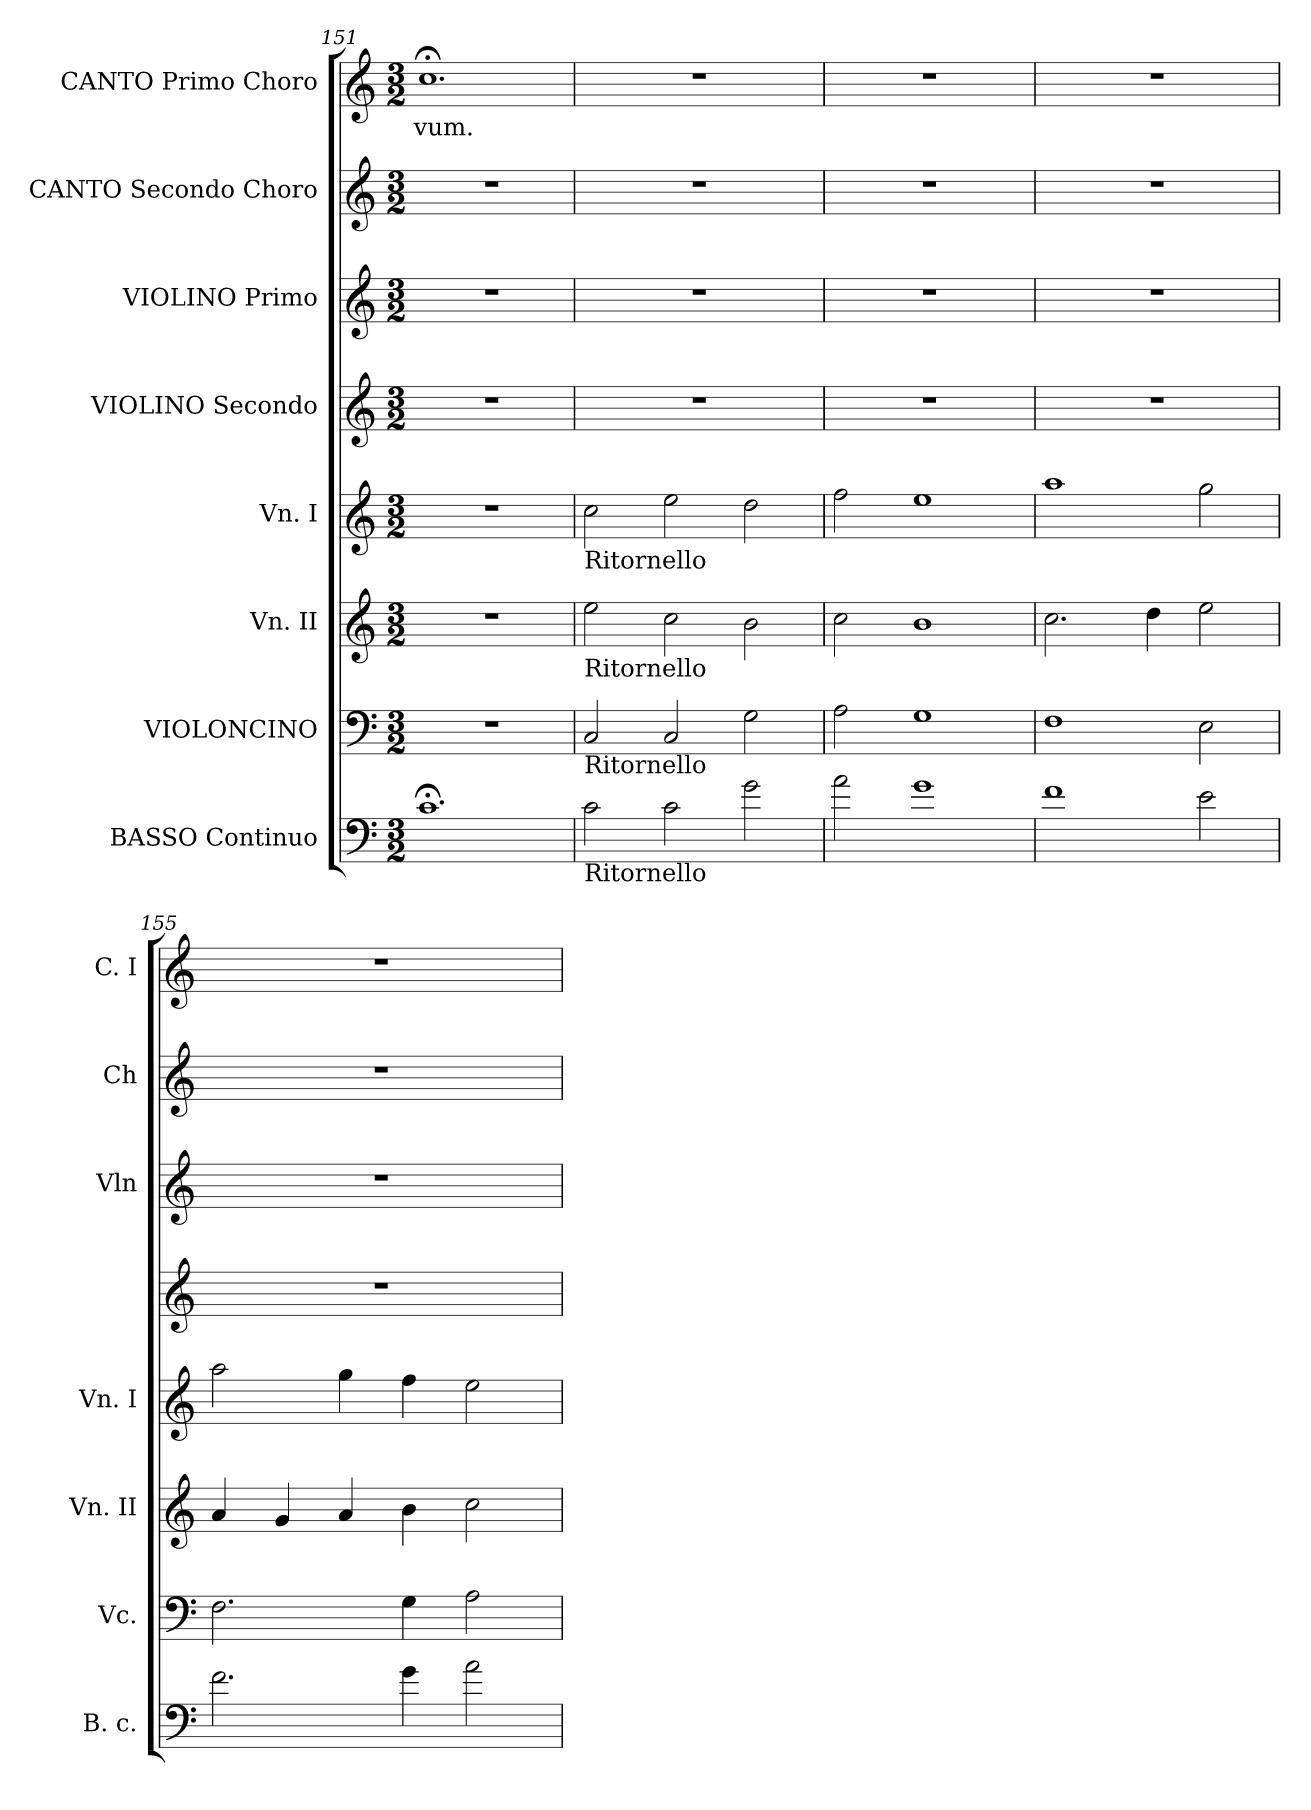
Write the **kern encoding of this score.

**kern	**kern	**kern	**kern	**kern	**kern	**kern	**kern	**text
*part8	*part7	*part6	*part5	*part4	*part3	*part2	*part1	*part1
*staff8	*staff7	*staff6	*staff5	*staff4	*staff3	*staff2	*staff1	*staff1
*I"BASSO Continuo	*I"VIOLONCINO	*I"Vn. II	*I"Vn. I	*I"VIOLINO Secondo	*I"VIOLINO Primo	*I"CANTO Secondo Choro	*I"CANTO Primo Choro	*
*I'B. c.	*I'Vc.	*I'Vn. II	*I'Vn. I	*	*I'Vln	*I'Ch	*I'C. I	*
*clefF4	*clefF4	*clefG2	*clefG2	*clefG2	*clefG2	*clefG2	*clefG2	*
*ITrd7c12	*	*	*	*	*	*	*	*
*k[]	*k[]	*k[]	*k[]	*k[]	*k[]	*k[]	*k[]	*
*C:	*C:	*C:	*C:	*C:	*C:	*C:	*C:	*
*M3/2	*M3/2	*M3/2	*M3/2	*M3/2	*M3/2	*M3/2	*M3/2	*
=151	=151	=151	=151	=151	=151	=151	=151	=151
!	!	!	!	!	!	!	!	!LO:LY:b
1.C;<	1.r	1.r	1.r	1.r	1.r	1.r	1.cc;<	-vum.
!!LO:LB:g=z
=152	=152	=152	=152	=152	=152	=152	=152	=152
!	!	!	!LO:TX:b:t=Ritornello	!	!	!	!	!
!	!	!LO:TX:b:t=Ritornello	!	!	!	!	!	!
!	!LO:TX:b:t=Ritornello	!	!	!	!	!	!	!
!LO:TX:b:t=Ritornello	!	!	!	!	!	!	!	!
2C\	2C/	2ee\	2cc\	1.r	1.r	1.r	1.r	.
2C\	2C/	2cc\	2ee\	.	.	.	.	.
2G\	2G\	2b\	2dd\	.	.	.	.	.
=153	=153	=153	=153	=153	=153	=153	=153	=153
2A\	2A>\	2cc\	2ff\	1.r	1.r	1.r	1.r	.
1G	1G>	1b	1ee	.	.	.	.	.
=154	=154	=154	=154	=154	=154	=154	=154	=154
1F	1F	2.cc\	1aa	1.r	1.r	1.r	1.r	.
.	.	4dd\	.	.	.	.	.	.
2E\	2E\	2ee\	2gg\	.	.	.	.	.
=155	=155	=155	=155	=155	=155	=155	=155	=155
2.F\	2.F\	4a/	2aa\	1.r	1.r	1.r	1.r	.
.	.	4g/	.	.	.	.	.	.
.	.	4a/	4gg\	.	.	.	.	.
4G\	4G\	4b\	4ff\	.	.	.	.	.
2A\	2A\	2cc\	2ee\	.	.	.	.	.
=	=	=	=	=	=	=	=	=
*-	*-	*-	*-	*-	*-	*-	*-	*-
